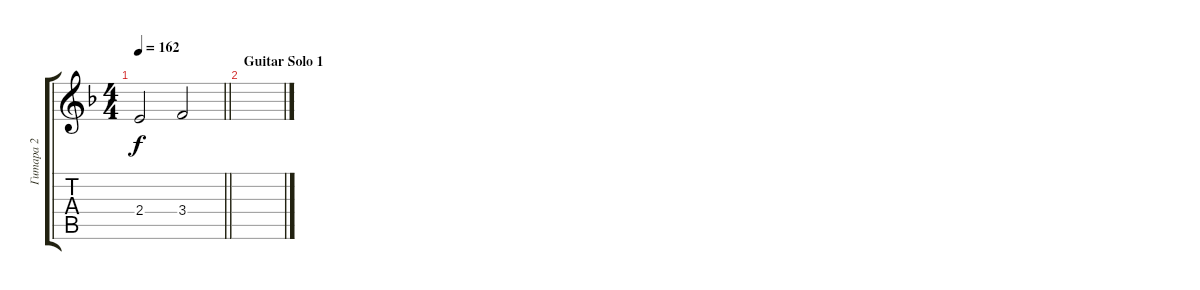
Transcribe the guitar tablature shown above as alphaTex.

\track ("Гитара 2" "Гитара 2") {instrument distortionguitar}
\staff {score tabs}
\tuning (E4 B3 G3 D3 A2 E2) {hide}
\ts (4 4)
\tempo 162
\clef g2
\barLineRight lightlight
\ks dminor
2.4{t}.2{dy f} 3.4.2 |
\section ("" "Guitar Solo 1")
